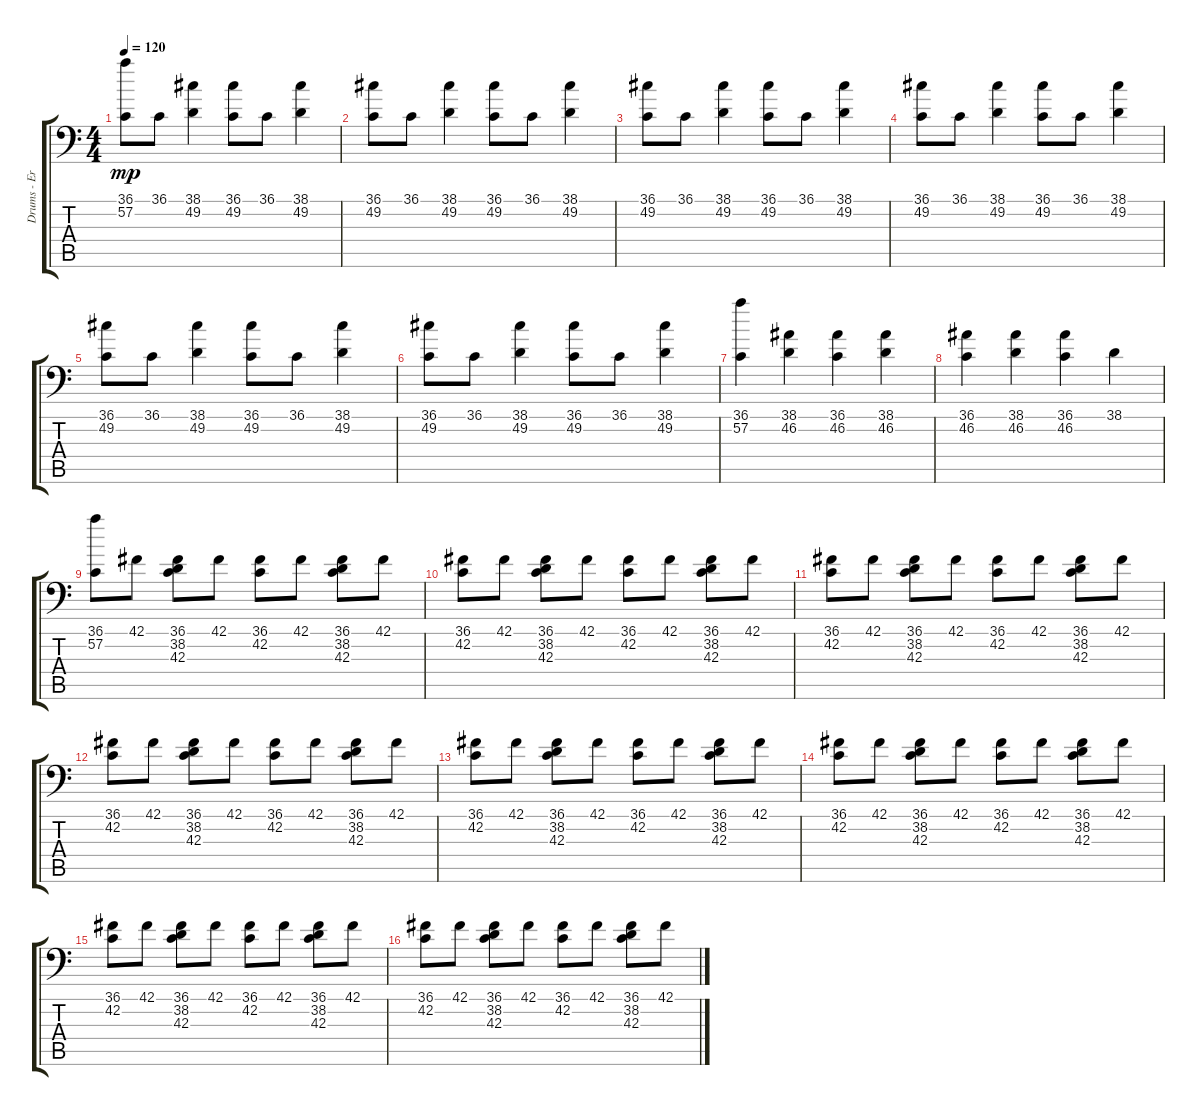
\track ("Drums - Eric Singer" "Drums - Er") {instrument acousticgrandpiano}
\staff {score tabs}
\tuning (C-1 C-1 C-1 C-1 C-1 C-1) {hide}
\ts (4 4)
\tempo 120
\clef f4
\ks c
(36.1 57.2).8{dy mp} 36.1.8 (38.1 49.2).4 (36.1 49.2).8 36.1.8 (38.1 49.2).4 |
(36.1 49.2).8 36.1.8 (38.1 49.2).4 (36.1 49.2).8 36.1.8 (38.1 49.2).4 |
(36.1 49.2).8 36.1.8 (38.1 49.2).4 (36.1 49.2).8 36.1.8 (38.1 49.2).4 |
(36.1 49.2).8 36.1.8 (38.1 49.2).4 (36.1 49.2).8 36.1.8 (38.1 49.2).4 |
(36.1 49.2).8 36.1.8 (38.1 49.2).4 (36.1 49.2).8 36.1.8 (38.1 49.2).4 |
(36.1 49.2).8 36.1.8 (38.1 49.2).4 (36.1 49.2).8 36.1.8 (38.1 49.2).4 |
(36.1 57.2).4 (38.1 46.2).4 (36.1 46.2).4 (38.1 46.2).4 |
(36.1 46.2).4 (38.1 46.2).4 (36.1 46.2).4 38.1.4 |
(36.1 57.2).8 42.1.8 (36.1 38.2 42.3).8 42.1.8 (36.1 42.2).8 42.1.8 (36.1 38.2 42.3).8 42.1.8 |
(36.1 42.2).8 42.1.8 (36.1 38.2 42.3).8 42.1.8 (36.1 42.2).8 42.1.8 (36.1 38.2 42.3).8 42.1.8 |
(36.1 42.2).8 42.1.8 (36.1 38.2 42.3).8 42.1.8 (36.1 42.2).8 42.1.8 (36.1 38.2 42.3).8 42.1.8 |
(36.1 42.2).8 42.1.8 (36.1 38.2 42.3).8 42.1.8 (36.1 42.2).8 42.1.8 (36.1 38.2 42.3).8 42.1.8 |
(36.1 42.2).8 42.1.8 (36.1 38.2 42.3).8 42.1.8 (36.1 42.2).8 42.1.8 (36.1 38.2 42.3).8 42.1.8 |
(36.1 42.2).8 42.1.8 (36.1 38.2 42.3).8 42.1.8 (36.1 42.2).8 42.1.8 (36.1 38.2 42.3).8 42.1.8 |
(36.1 42.2).8 42.1.8 (36.1 38.2 42.3).8 42.1.8 (36.1 42.2).8 42.1.8 (36.1 38.2 42.3).8 42.1.8 |
(36.1 42.2).8 42.1.8 (36.1 38.2 42.3).8 42.1.8 (36.1 42.2).8 42.1.8 (36.1 38.2 42.3).8 42.1.8
